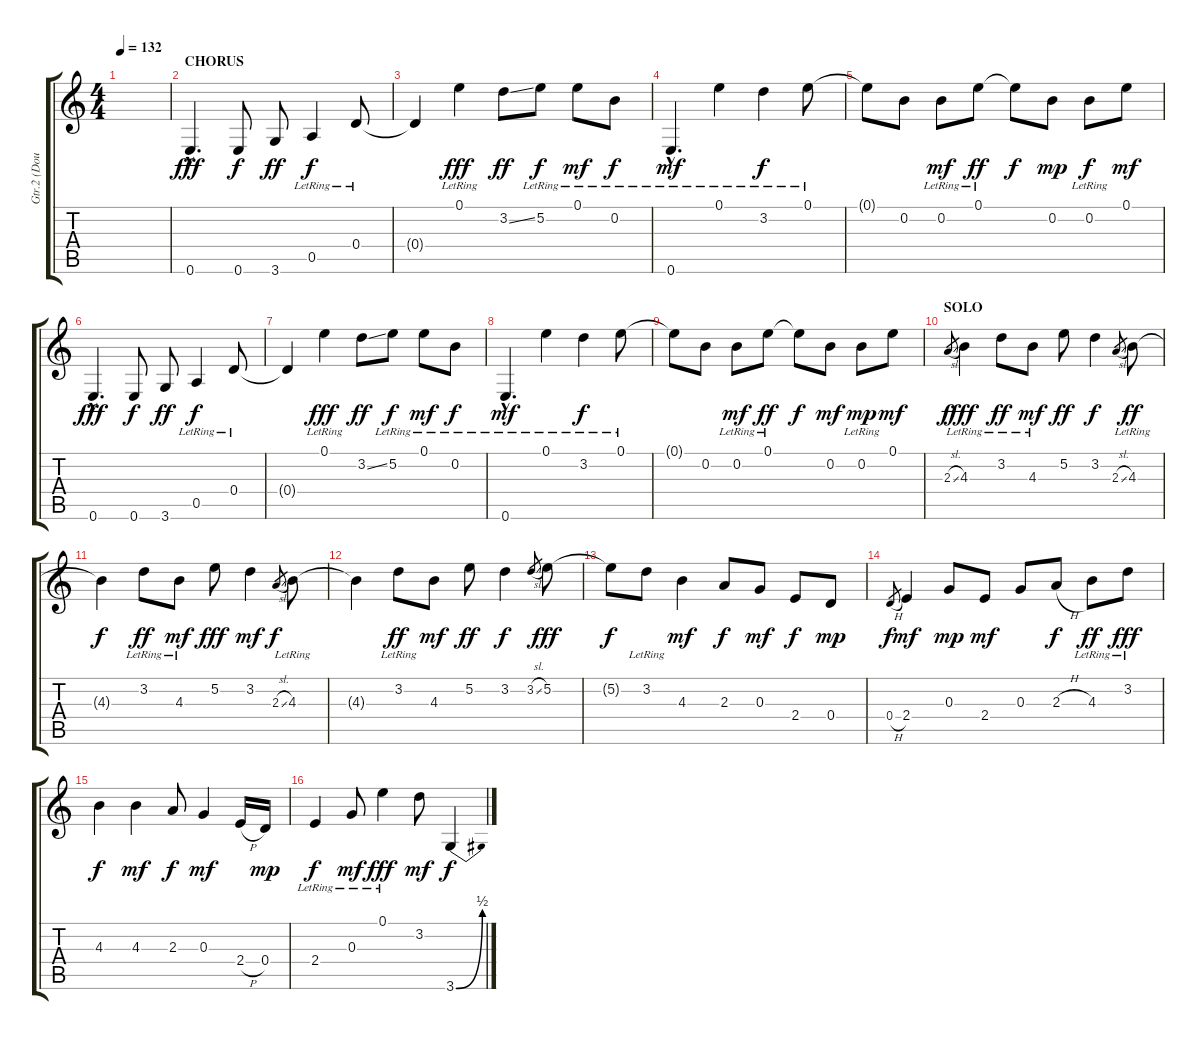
\track ("Gtr.2 (Doubled)" "Gtr.2 (Dou") {instrument electricguitarclean}
\staff {score tabs}
\tuning (E4 B3 G3 D3 A2 E2) {hide}
\ts (4 4)
\tempo 132
\clef g2
\ks c
|
\section ("" "CHORUS")
0.6{hac}.4{d dy fff} 0.6.8{dy f} 3.6.8{dy ff} 0.5{lr}.4{dy f} 0.4{lr}.8 |
0.4{t}.4 0.1{lr}.4{dy fff} 3.2{ss}.8{dy ff} 5.2{lr}.8{dy f} 0.1{lr}.8{dy mf} 0.2{lr}.8{dy f} |
0.6{hac lr}.4{d dy mf} 0.1{lr}.4 3.2{lr}.4{dy f} 0.1{lr}.8 |
0.1{t}.8 0.2.8 0.2{lr}.8{dy mf} 0.1{lr}.8{dy ff} 0.1{t}.8{dy f} 0.2.8{dy mp} 0.2{lr}.8{dy f} 0.1.8{dy mf} |
0.6{hac}.4{d dy fff} 0.6.8{dy f} 3.6.8{dy ff} 0.5{lr}.4{dy f} 0.4{lr}.8 |
0.4{t}.4 0.1{lr}.4{dy fff} 3.2{ss}.8{dy ff} 5.2{lr}.8{dy f} 0.1{lr}.8{dy mf} 0.2{lr}.8{dy f} |
0.6{hac lr}.4{d dy mf} 0.1{lr}.4 3.2{lr}.4{dy f} 0.1{lr}.8 |
0.1{t}.8 0.2.8 0.2{lr}.8{dy mf} 0.1{lr}.8{dy ff} 0.1{t}.8{dy f} 0.2.8{dy mf} 0.2{lr}.8{dy mp} 0.1.8{dy mf} |
\section ("" "SOLO ")
2.3{sl}.8{gr dy f} 4.3{lr}.4{dy fff} 3.2{lr}.8{dy ff} 4.3{lr}.8{dy mf} 5.2.8{dy ff} 3.2.4{dy f} 2.3{sl}.8{gr} 4.3{lr}.8{dy ff} |
4.3{t}.4{dy f} 3.2{lr}.8{dy ff} 4.3{lr}.8{dy mf} 5.2.8{dy fff} 3.2.4{dy mf} 2.3{sl}.8{gr dy f} 4.3{lr}.8 |
4.3{t}.4 3.2{lr}.8{dy ff} 4.3.8{dy mf} 5.2.8{dy ff} 3.2.4{dy f} 3.2{sl}.8{gr} 5.2.8{dy fff} |
5.2{t}.8{dy f} 3.2{lr}.8 4.3.4{dy mf} 2.3.8{dy f} 0.3.8{dy mf} 2.4.8{dy f} 0.4.8{dy mp} |
0.4{h}.8{gr dy f} 2.4.4{dy mf} 0.3.8{dy mp} 2.4.8{dy mf} 0.3.8 2.3{h}.8{dy f} 4.3{lr}.8{dy ff} 3.2{lr}.8{dy fff} |
4.3.4{dy f} 4.3.4{dy mf} 2.3.8{dy f} 0.3.4{dy mf} 2.4{h}.16 0.4.16{dy mp} |
2.4{lr}.4{dy f} 0.3{lr}.8{dy mf} 0.1{lr}.4{dy fff} 3.2.8{dy mf} 3.6{be (bend 0 0 60 2)}.4{dy f}
